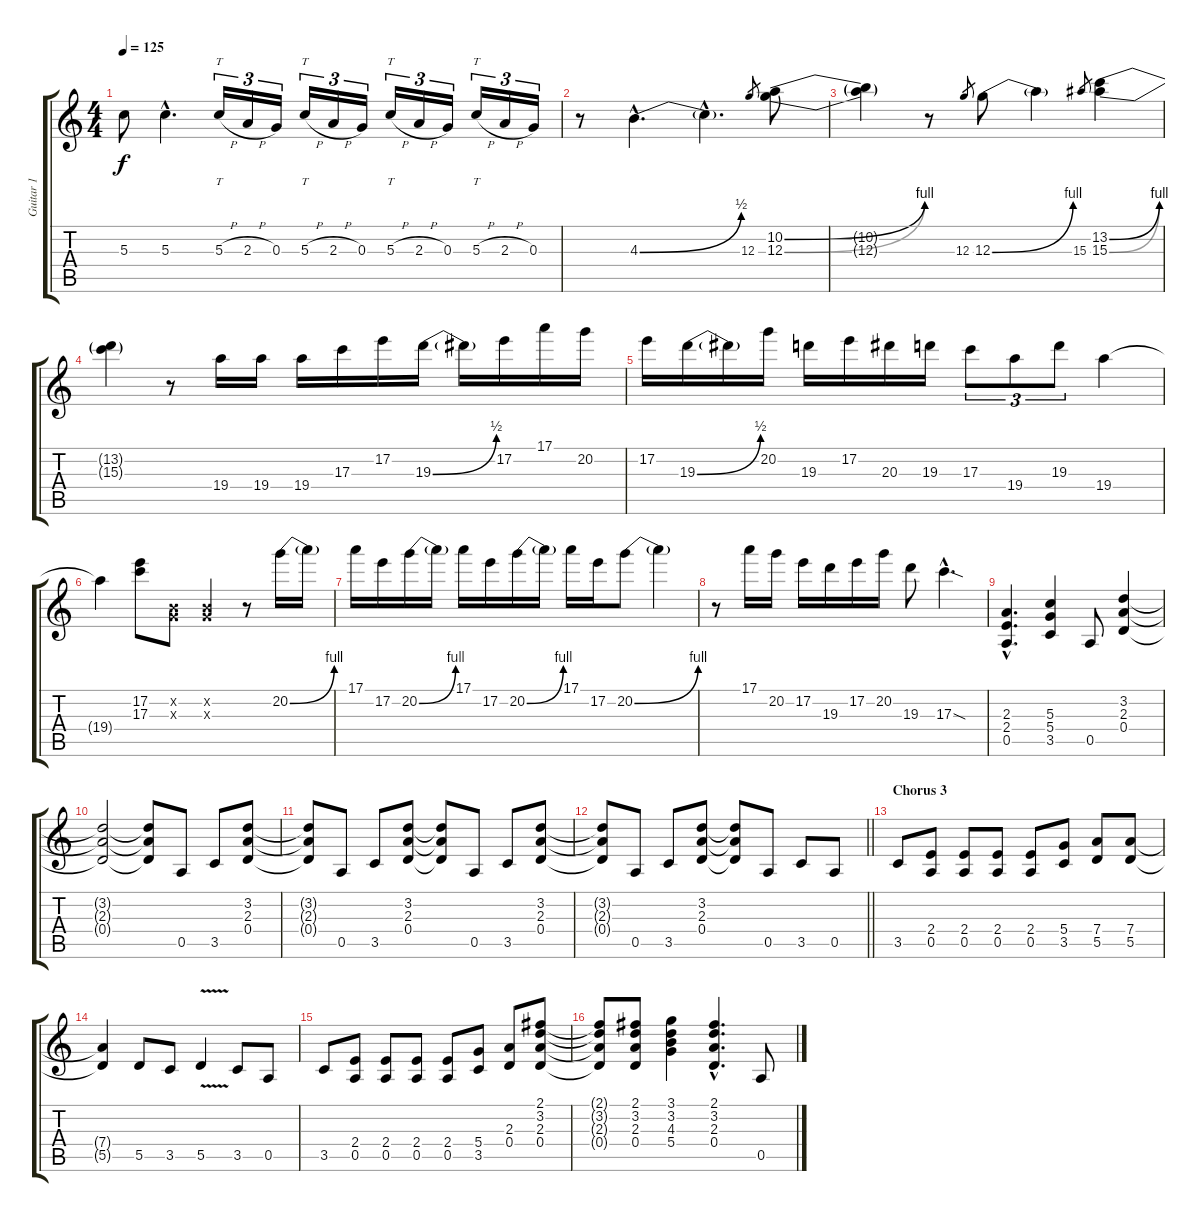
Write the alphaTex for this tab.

\track ("Guitar 1" "Guitar 1") {instrument distortionguitar}
\staff {score tabs}
\tuning (E4 B3 G3 D3 A2 E2) {hide}
\ts (4 4)
\tempo 125
\clef g2
\ks c
5.3.8{dy f} 5.3{hac}.4{d} 5.3{h}.16{tt tu (3 2)} 2.3{h}.16{tu (3 2)} 0.3.16{tu (3 2)} 5.3{h}.16{tt tu (3 2)} 2.3{h}.16{tu (3 2)} 0.3.16{tu (3 2)} 5.3{h}.16{tt tu (3 2)} 2.3{h}.16{tu (3 2)} 0.3.16{tu (3 2)} 5.3{h}.16{tt tu (3 2)} 2.3{h}.16{tu (3 2)} 0.3.16{tu (3 2)} |
r.8 4.3{be (bend 0 0 60 2) hac}.4{d} 4.3{hac t}.4{d} 12.3.8{gr} (10.2{be (bend 0 0 60 4)} 12.3{be (bend 0 0 60 4)}).8 |
(10.2{t} 12.3{t}).4 r.8 12.3.8{gr} 12.3{be (bend 0 0 60 4)}.8 12.3{t}.4 15.3.8{gr} (13.2{be (bend 0 0 60 4)} 15.3{be (bend 0 0 60 4)}).4 |
(13.2{t} 15.3{t}).4 r.8 19.4.16 19.4.16 19.4.16 17.3.16 17.2.16 19.3{be (bend 0 0 60 2)}.16 19.3{t}.16 17.2.16 17.1.16 20.2.16 |
17.2.16 19.3{be (bend 0 0 60 2)}.16 19.3{t}.16 20.2.16 19.3.16 17.2.16 20.3.16 19.3.16 17.3.8{tu (3 2)} 19.4.8{tu (3 2)} 19.3.8{tu (3 2)} 19.4.4 |
19.4{t}.4 (17.2 17.3).8 (0.2{x} 0.3{x}).8 (0.2{x} 0.3{x}).4 r.8 20.2{be (bend 0 0 60 4)}.16 20.2{t}.16 |
17.1.16 17.2.16 20.2{be (bend 0 0 60 4)}.16 20.2{t}.16 17.1.16 17.2.16 20.2{be (bend 0 0 60 4)}.16 20.2{t}.16 17.1.16 17.2.16 20.2{be (bend 0 0 60 4)}.8 20.2{t}.4 |
r.8 17.1.16 20.2.16 17.2.16 19.3.16 17.2.16 20.2.16 19.3.8 17.3{sod hac}.4{d} |
(2.3{hac} 2.4{hac} 0.5{hac}).4{d volume 11} (5.3 5.4 3.5).4 0.5.8 (3.2 2.3 0.4).4 |
(3.2{t} 2.3{t} 0.4{t}).2 (3.2{t} 2.3{t} 0.4{t}).8 0.5.8 3.5.8 (3.2 2.3 0.4).8 |
(3.2{t} 2.3{t} 0.4{t}).8 0.5.8 3.5.8 (3.2 2.3 0.4).8 (3.2{t} 2.3{t} 0.4{t}).8 0.5.8 3.5.8 (3.2 2.3 0.4).8 |
\barLineRight lightlight
(3.2{t} 2.3{t} 0.4{t}).8 0.5.8 3.5.8 (3.2 2.3 0.4).8 (3.2{t} 2.3{t} 0.4{t}).8 0.5.8 3.5.8 0.5.8 |
\section ("" "Chorus 3")
3.5.8 (2.4 0.5).8 (2.4 0.5).8 (2.4 0.5).8 (2.4 0.5).8 (5.4 3.5).8 (7.4 5.5).8 (7.4 5.5).8 |
(7.4{t} 5.5{t}).4 5.5.8 3.5.8 5.5{v}.4 3.5.8 0.5.8 |
3.5.8 (2.4 0.5).8 (2.4 0.5).8 (2.4 0.5).8 (2.4 0.5).8 (5.4 3.5).8 (2.3 0.4).8 (2.1 3.2 2.3 0.4).8 |
(2.1{t} 3.2{t} 2.3{t} 0.4{t}).8 (2.1 3.2 2.3 0.4).8 (3.1 3.2 4.3 5.4).4 (2.1{hac} 3.2{hac} 2.3{hac} 0.4{hac}).4{d} 0.5.8
